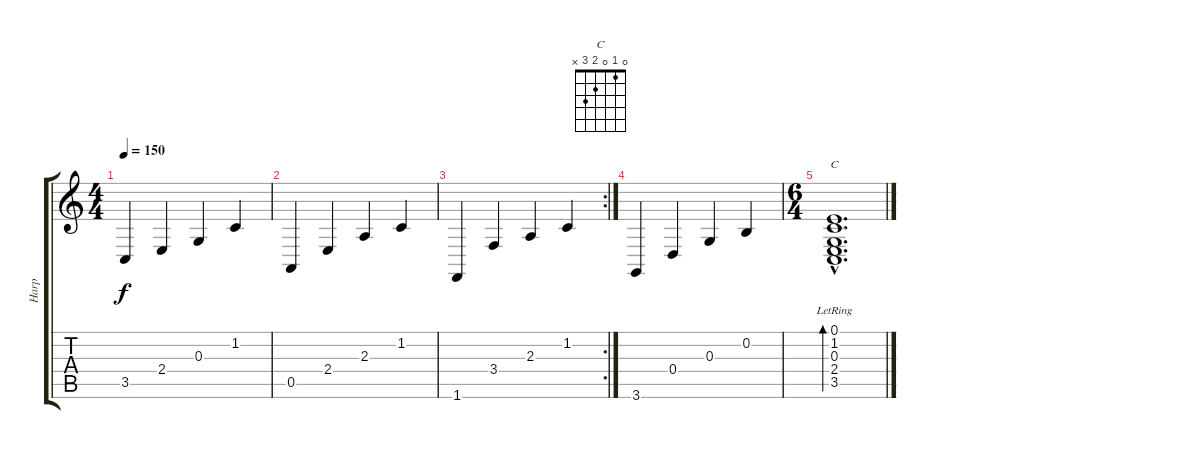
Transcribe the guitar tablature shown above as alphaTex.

\track ("Harp" "Harp") {instrument orchestralharp}
\staff {score tabs}
\tuning (E4 B3 G3 D3 A2 E2) {hide}
\chord ("C" 0 1 0 2 3 x)
\ts (4 4)
\tempo 150
\clef g2
\ks c
3.5.4{dy f} 2.4.4 0.3.4 1.2.4 |
0.5.4 2.4.4 2.3.4 1.2.4 |
\rc 2
1.6.4 3.4.4 2.3.4 1.2.4 |
3.6.4 0.4.4 0.3.4 0.2.4 |
\ts (6 4)
(0.1{hac lr} 1.2{hac} 0.3{hac} 2.4{hac} 3.5{hac}).1{d bd 30 ch "C"}
